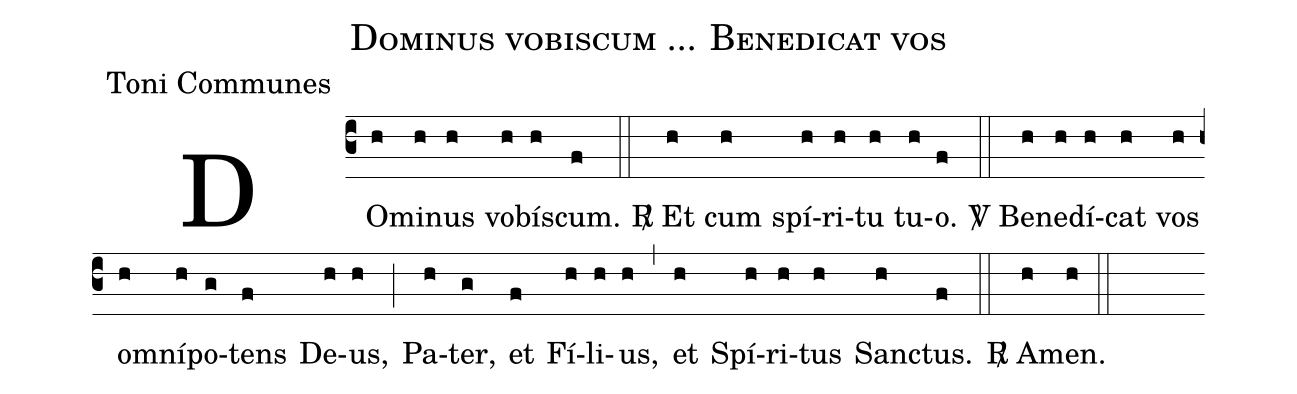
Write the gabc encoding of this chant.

name:Dominus vobiscum ... Benedicat vos;
office-part:Toni Communes;
%%
(c3) DO(h)mi(h)nus(h) vo(h)bís(h)cum.(f) (::) <sp>R/</sp> Et(h) cum(h) spí(h)ri(h)tu(h) tu(h)o.(f) (::) <sp>V/</sp> Be(h)ne(h)dí(h)cat(h) vos(h) om(h)ní(h)po(g)tens(f) De(h)us,(h) (;) Pa(h)ter,(g) et(f) Fí(h)li(h)us,(h) (,) et(h) Spí(h)ri(h)tus(h) San(h)ctus.(f) (::) <sp>R/</sp> A(h)men.(h) (::)
